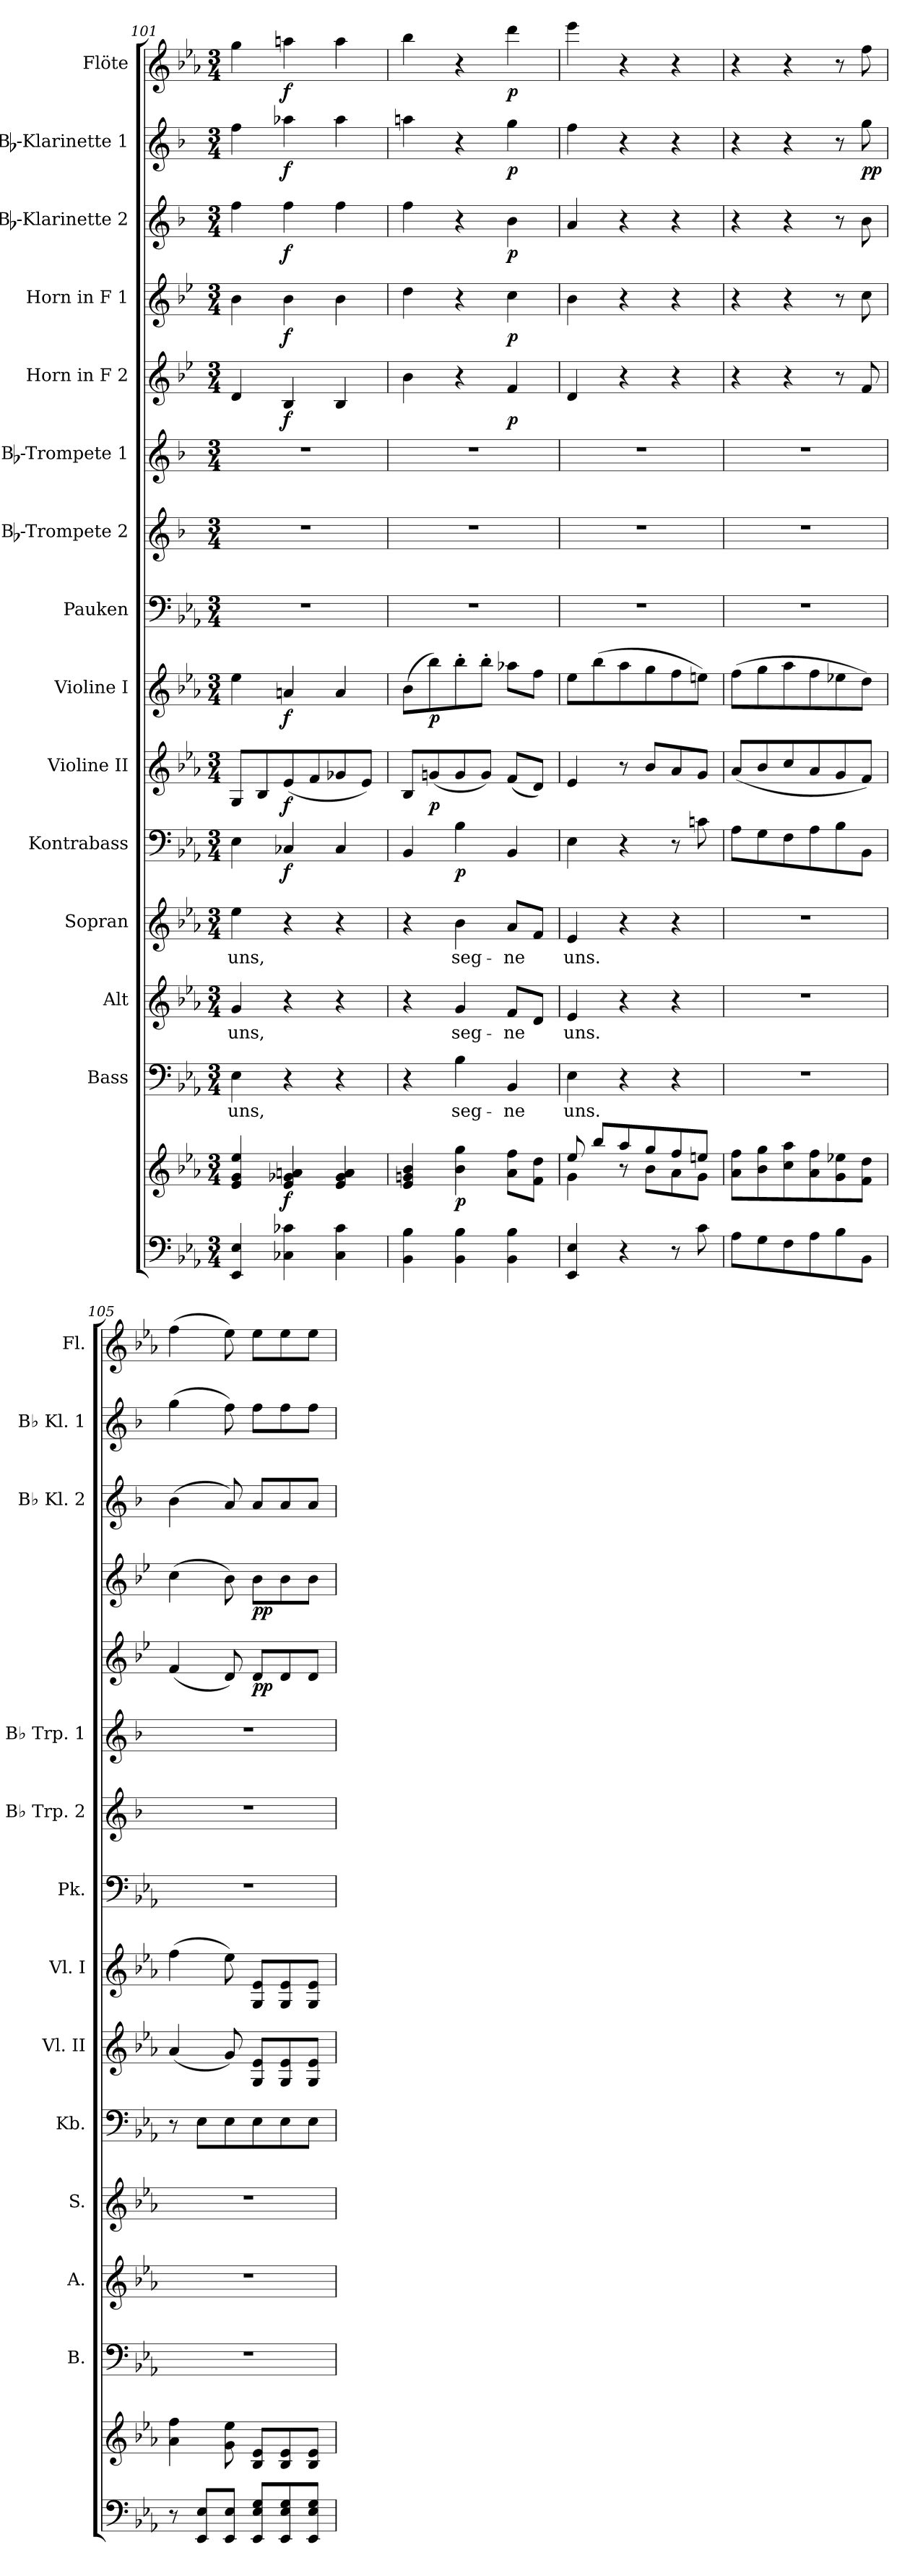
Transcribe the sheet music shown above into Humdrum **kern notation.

**kern	**kern	**dynam	**kern	**text	**kern	**text	**kern	**text	**kern	**dynam	**kern	**dynam	**kern	**dynam	**kern	**kern	**kern	**kern	**dynam	**kern	**dynam	**kern	**dynam	**kern	**dynam	**kern	**dynam
*part15	*part15	*part15	*part14	*part14	*part13	*part13	*part12	*part12	*part11	*part11	*part10	*part10	*part9	*part9	*part8	*part7	*part6	*part5	*part5	*part4	*part4	*part3	*part3	*part2	*part2	*part1	*part1
*staff16	*staff15	*staff15/16	*staff14	*staff14	*staff13	*staff13	*staff12	*staff12	*staff11	*staff11	*staff10	*staff10	*staff9	*staff9	*staff8	*staff7	*staff6	*staff5	*staff5	*staff4	*staff4	*staff3	*staff3	*staff2	*staff2	*staff1	*staff1
*	*	*	*I"Bass	*	*I"Alt	*	*I"Sopran	*	*I"Kontrabass	*	*I"Violine II	*	*I"Violine I	*	*I"Pauken	*I"Bb-Trompete 2	*I"Bb-Trompete 1	*I"Horn in F 2	*	*I"Horn in F 1	*	*I"Bb-Klarinette 2	*	*I"Bb-Klarinette 1	*	*I"Flöte	*
*	*	*	*I'B.	*	*I'A.	*	*I'S.	*	*I'Kb.	*	*I'Vl. II	*	*I'Vl. I	*	*I'Pk.	*I'Bb Trp. 2	*I'Bb Trp. 1	*	*	*	*	*I'Bb Kl. 2	*	*I'Bb Kl. 1	*	*I'Fl.	*
*clefF4	*clefG2	*	*clefF4	*	*clefG2	*	*clefG2	*	*clefF4	*	*clefG2	*	*clefG2	*	*clefF4	*clefG2	*clefG2	*clefG2	*	*clefG2	*	*clefG2	*	*clefG2	*	*clefG2	*
*	*	*	*	*	*	*	*	*	*ITrd7c12	*	*	*	*	*	*	*ITrd1c2	*ITrd1c2	*ITrd4c7	*	*ITrd4c7	*	*ITrd1c2	*	*ITrd1c2	*	*	*
*k[b-e-a-]	*k[b-e-a-]	*	*k[b-e-a-]	*	*k[b-e-a-]	*	*k[b-e-a-]	*	*k[b-e-a-]	*	*k[b-e-a-]	*	*k[b-e-a-]	*	*k[b-e-a-]	*k[b-e-a-]	*k[b-e-a-]	*k[b-e-a-]	*	*k[b-e-a-]	*	*k[b-e-a-]	*	*k[b-e-a-]	*	*k[b-e-a-]	*
*E-:	*E-:	*	*E-:	*	*E-:	*	*E-:	*	*E-:	*	*E-:	*	*E-:	*	*E-:	*E-:	*E-:	*E-:	*	*E-:	*	*E-:	*	*E-:	*	*E-:	*
*M3/4	*M3/4	*	*M3/4	*	*M3/4	*	*M3/4	*	*M3/4	*	*M3/4	*	*M3/4	*	*M3/4	*M3/4	*M3/4	*M3/4	*	*M3/4	*	*M3/4	*	*M3/4	*	*M3/4	*
=101	=101	=101	=101	=101	=101	=101	=101	=101	=101	=101	=101	=101	=101	=101	=101	=101	=101	=101	=101	=101	=101	=101	=101	=101	=101	=101	=101
!	!	!	!	!LO:LY:b	!	!LO:LY:b	!	!LO:LY:b	!	!	!	!	!	!	!	!	!	!	!	!	!	!	!	!	!	!	!
4EE-/ 4E-/	4e-/ 4g/ 4ee-/	.	4E-\	uns,	4g/	uns,	4ee-\	uns,	4EE-\	.	8G/L	.	4ee-\	.	2.r	2.r	2.r	4G/	.	4e-\	.	4ee-\	.	4ee-\	.	4gg\	.
.	.	.	.	.	.	.	.	.	.	.	8B-/	.	.	.	.	.	.	.	.	.	.	.	.	.	.	.	.
!	!	!LO:DY:b	!	!	!	!	!	!	!	!LO:DY:b	!	!LO:DY:b	!	!LO:DY:b	!	!	!	!	!LO:DY:b	!	!LO:DY:b	!	!LO:DY:b	!	!LO:DY:b	!	!LO:DY:b
4C-X\ 4c-X\	4e-/ 4g-X/ 4an/	f	4r	.	4r	.	4r	.	4CC-X/	f	(<8e-/	f	4an/	f	.	.	.	4E-/	f	4e-\	f	4ee-\	f	4gg-X\	f	4aan\	f
.	.	.	.	.	.	.	.	.	.	.	8f/	.	.	.	.	.	.	.	.	.	.	.	.	.	.	.	.
4C-\ 4c-\	4e-/ 4g-/ 4a/	.	4r	.	4r	.	4r	.	4CC-/	.	8g-X/	.	4a/	.	.	.	.	4E-/	.	4e-\	.	4ee-\	.	4gg-\	.	4aa\	.
.	.	.	.	.	.	.	.	.	.	.	8e-/J)	.	.	.	.	.	.	.	.	.	.	.	.	.	.	.	.
=102	=102	=102	=102	=102	=102	=102	=102	=102	=102	=102	=102	=102	=102	=102	=102	=102	=102	=102	=102	=102	=102	=102	=102	=102	=102	=102	=102
4BB-\ 4B-\	4e-/ 4gn/ 4b-/	.	4r	.	4r	.	4r	.	4BBB-/	.	8B-/L	.	(>8b-\L	.	2.r	2.r	2.r	4e-\	.	4g\	.	4ee-\	.	4ggn\	.	4bb-\	.
!	!	!	!	!	!	!	!	!	!	!	!	!LO:DY:b	!	!LO:DY:b	!	!	!	!	!	!	!	!	!	!	!	!	!
.	.	.	.	.	.	.	.	.	.	.	(<8gn/	p	8bb-\)	p	.	.	.	.	.	.	.	.	.	.	.	.	.
!	!	!LO:DY:b	!	!LO:LY:b	!	!LO:LY:b	!	!LO:LY:b	!	!LO:DY:b	!	!	!	!	!	!	!	!	!	!	!	!	!	!	!	!	!
4BB-\ 4B-\	4b-\ 4gg\	p	4B-\	seg-	4g/	seg-	4b-\	seg-	4BB-\	p	8g/	.	8bb-'>\	.	.	.	.	4r	.	4r	.	4r	.	4r	.	4r	.
.	.	.	.	.	.	.	.	.	.	.	8g/J)	.	8bb-'>\J	.	.	.	.	.	.	.	.	.	.	.	.	.	.
!	!	!	!	!LO:LY:b	!	!LO:LY:b	!	!LO:LY:b	!	!	!	!	!	!	!	!	!	!	!LO:DY:b	!	!LO:DY:b	!	!LO:DY:b	!	!LO:DY:b	!	!LO:DY:b
4BB-\ 4B-\	8a-\ 8ff\L	.	4BB-/	-ne	8f/L	-ne	8a-/L	-ne	4BBB-/	.	(<8f/L	.	8aa-X\L	.	.	.	.	4B-/	p	4f\	p	4a-\	p	4ff\	p	4ddd\	p
.	8f\ 8dd\J	.	.	.	8d/J	.	8f/J	.	.	.	8d/J)	.	8ff\J	.	.	.	.	.	.	.	.	.	.	.	.	.	.
=103	=103	=103	=103	=103	=103	=103	=103	=103	=103	=103	=103	=103	=103	=103	=103	=103	=103	=103	=103	=103	=103	=103	=103	=103	=103	=103	=103
*	*^	*	*	*	*	*	*	*	*	*	*	*	*	*	*	*	*	*	*	*	*	*	*	*	*	*	*
!	!	!	!	!	!LO:LY:b	!	!LO:LY:b	!	!LO:LY:b	!	!	!	!	!	!	!	!	!	!	!	!	!	!	!	!	!	!	!
4EE-/ 4E-/	8ee-/	4g\	.	4E-\	uns.	4e-/	uns.	4e-/	uns.	4EE-\	.	4e-/	.	8ee-\L	.	2.r	2.r	2.r	4G/	.	4e-\	.	4g/	.	4ee-\	.	4eee-\	.
.	8bb-/L	.	.	.	.	.	.	.	.	.	.	.	.	(>8bb-\	.	.	.	.	.	.	.	.	.	.	.	.	.	.
4r	8aa-/	8ra	.	4r	.	4r	.	4r	.	4r	.	8r	.	8aa-\	.	.	.	.	4r	.	4r	.	4r	.	4r	.	4r	.
.	8gg/	8b-\L	.	.	.	.	.	.	.	.	.	8b-/L	.	8gg\	.	.	.	.	.	.	.	.	.	.	.	.	.	.
8r	8ff/	8a-\	.	4r	.	4r	.	4r	.	8r	.	8a-/	.	8ff\	.	.	.	.	4r	.	4r	.	4r	.	4r	.	4r	.
8c\	8een/J	8g\J	.	.	.	.	.	.	.	8Cn\	.	8g/J	.	8een\J)	.	.	.	.	.	.	.	.	.	.	.	.	.	.
*	*v	*v	*	*	*	*	*	*	*	*	*	*	*	*	*	*	*	*	*	*	*	*	*	*	*	*	*	*
=104	=104	=104	=104	=104	=104	=104	=104	=104	=104	=104	=104	=104	=104	=104	=104	=104	=104	=104	=104	=104	=104	=104	=104	=104	=104	=104	=104
8A-\L	8a-\ 8ff\L	.	2.r	.	2.r	.	2.r	.	8AA-\L	.	(<8a-/L	.	(>8ff\L	.	2.r	2.r	2.r	4r	.	4r	.	4r	.	4r	.	4r	.
8G\	8b-\ 8gg\	.	.	.	.	.	.	.	8GG\	.	8b-/	.	8gg\	.	.	.	.	.	.	.	.	.	.	.	.	.	.
8F\	8cc\ 8aa-\	.	.	.	.	.	.	.	8FF\	.	8cc/	.	8aa-\	.	.	.	.	4r	.	4r	.	4r	.	4r	.	4r	.
8A-\	8a-\ 8ff\	.	.	.	.	.	.	.	8AA-\	.	8a-/	.	8ff\	.	.	.	.	.	.	.	.	.	.	.	.	.	.
8B-\	8g\ 8ee-X\	.	.	.	.	.	.	.	8BB-\	.	8g/	.	8ee-X\	.	.	.	.	8r	.	8r	.	8r	.	8r	.	8r	.
!	!	!	!	!	!	!	!	!	!	!	!	!	!	!	!	!	!	!	!	!	!	!	!	!	!LO:DY:b	!	!
8BB-\J	8f\ 8dd\J	.	.	.	.	.	.	.	8BBB-\J	.	8f/J)	.	8dd\J)	.	.	.	.	8B-/	.	8f\	.	8a-\	.	8ff\	pp	8ff\	.
=105	=105	=105	=105	=105	=105	=105	=105	=105	=105	=105	=105	=105	=105	=105	=105	=105	=105	=105	=105	=105	=105	=105	=105	=105	=105	=105	=105
8r	4a-\ 4ff\	.	2.r	.	2.r	.	2.r	.	8r	.	(<4a-/	.	(>4ff\	.	2.r	2.r	2.r	(<4B-/	.	(>4f\	.	(>4a-\	.	(>4ff\	.	(>4ff\	.
8EE-/ 8E-/L	.	.	.	.	.	.	.	.	8EE-\L	.	.	.	.	.	.	.	.	.	.	.	.	.	.	.	.	.	.
8EE-/ 8E-/J	8g\ 8ee-\	.	.	.	.	.	.	.	8EE-\	.	8g/)	.	8ee-\)	.	.	.	.	8G/)	.	8e-\)	.	8g/)	.	8ee-\)	.	8ee-\)	.
!	!	!	!	!	!	!	!	!	!	!	!	!	!	!	!	!	!	!	!LO:DY:b	!	!LO:DY:b	!	!	!	!	!	!
8EE-/ 8E-/ 8G/L	8B-/ 8e-/L	.	.	.	.	.	.	.	8EE-\	.	8G/ 8e-/L	.	8G/ 8e-/L	.	.	.	.	8G/L	pp	8e-\L	pp	8g/L	.	8ee-\L	.	8ee-\L	.
8EE-/ 8E-/ 8G/	8B-/ 8e-/	.	.	.	.	.	.	.	8EE-\	.	8G/ 8e-/	.	8G/ 8e-/	.	.	.	.	8G/	.	8e-\	.	8g/	.	8ee-\	.	8ee-\	.
8EE-/ 8E-/ 8G/J	8B-/ 8e-/J	.	.	.	.	.	.	.	8EE-\J	.	8G/ 8e-/J	.	8G/ 8e-/J	.	.	.	.	8G/J	.	8e-\J	.	8g/J	.	8ee-\J	.	8ee-\J	.
=	=	=	=	=	=	=	=	=	=	=	=	=	=	=	=	=	=	=	=	=	=	=	=	=	=	=	=
*-	*-	*-	*-	*-	*-	*-	*-	*-	*-	*-	*-	*-	*-	*-	*-	*-	*-	*-	*-	*-	*-	*-	*-	*-	*-	*-	*-
